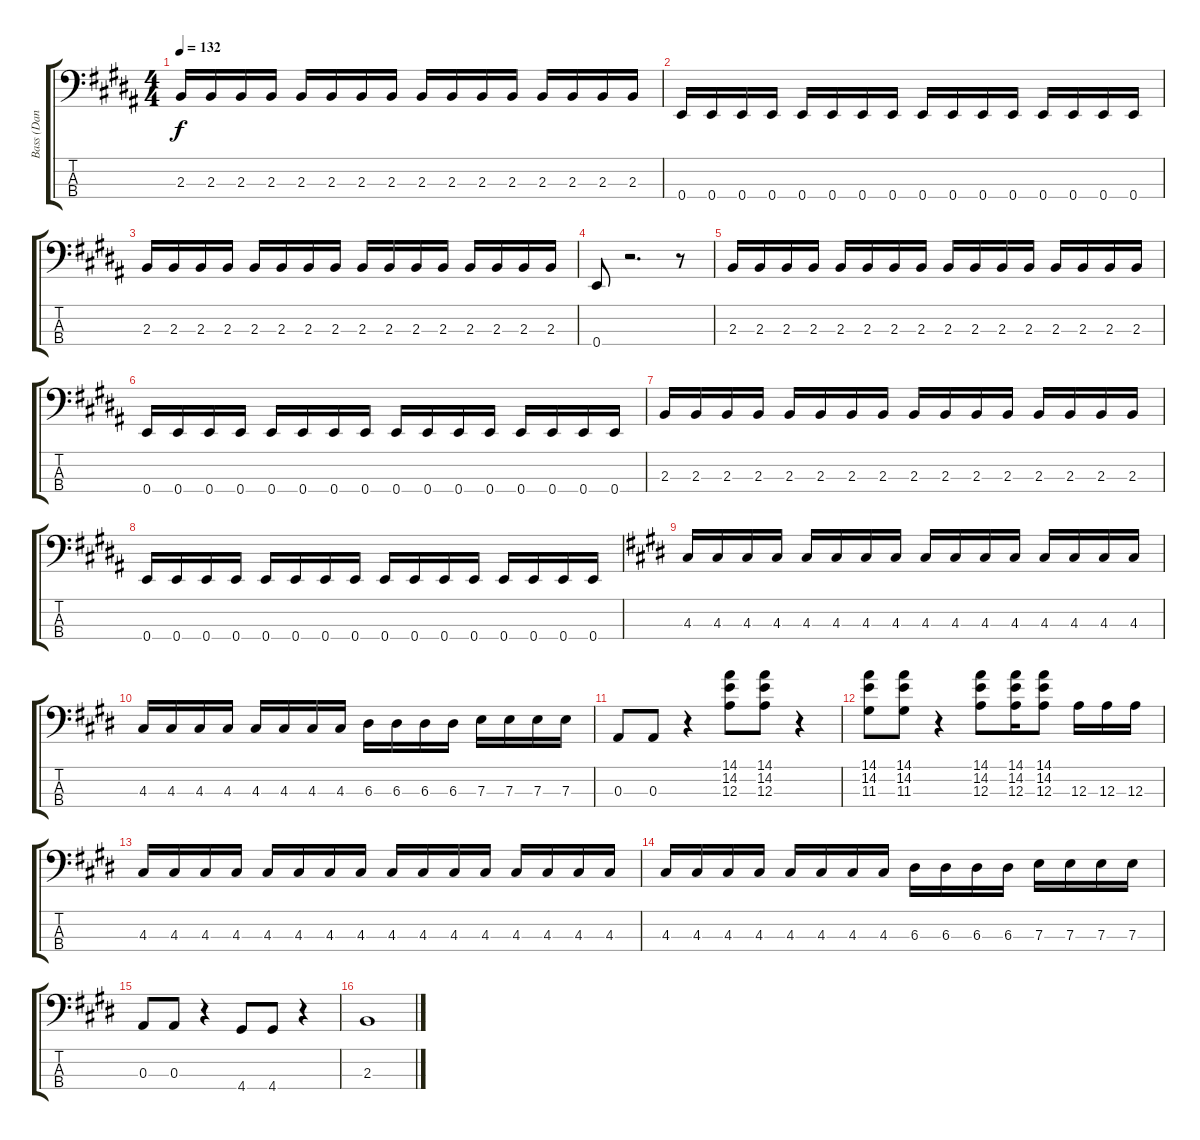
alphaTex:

\track ("Bass (Dan Andriano)" "Bass (Dan ") {instrument electricbassfinger}
\staff {score tabs}
\tuning (G2 D2 A1 E1) {hide}
\ts (4 4)
\tempo 132
\clef f4
\ks b
2.3.16{dy f} 2.3.16 2.3.16 2.3.16 2.3.16 2.3.16 2.3.16 2.3.16 2.3.16 2.3.16 2.3.16 2.3.16 2.3.16 2.3.16 2.3.16 2.3.16 |
0.4.16 0.4.16 0.4.16 0.4.16 0.4.16 0.4.16 0.4.16 0.4.16 0.4.16 0.4.16 0.4.16 0.4.16 0.4.16 0.4.16 0.4.16 0.4.16 |
2.3.16 2.3.16 2.3.16 2.3.16 2.3.16 2.3.16 2.3.16 2.3.16 2.3.16 2.3.16 2.3.16 2.3.16 2.3.16 2.3.16 2.3.16 2.3.16 |
0.4.8 r.2{d} r.8 |
2.3.16 2.3.16 2.3.16 2.3.16 2.3.16 2.3.16 2.3.16 2.3.16 2.3.16 2.3.16 2.3.16 2.3.16 2.3.16 2.3.16 2.3.16 2.3.16 |
0.4.16 0.4.16 0.4.16 0.4.16 0.4.16 0.4.16 0.4.16 0.4.16 0.4.16 0.4.16 0.4.16 0.4.16 0.4.16 0.4.16 0.4.16 0.4.16 |
2.3.16 2.3.16 2.3.16 2.3.16 2.3.16 2.3.16 2.3.16 2.3.16 2.3.16 2.3.16 2.3.16 2.3.16 2.3.16 2.3.16 2.3.16 2.3.16 |
0.4.16 0.4.16 0.4.16 0.4.16 0.4.16 0.4.16 0.4.16 0.4.16 0.4.16 0.4.16 0.4.16 0.4.16 0.4.16 0.4.16 0.4.16 0.4.16 |
\ks c#minor
4.3.16 4.3.16 4.3.16 4.3.16 4.3.16 4.3.16 4.3.16 4.3.16 4.3.16 4.3.16 4.3.16 4.3.16 4.3.16 4.3.16 4.3.16 4.3.16 |
4.3.16 4.3.16 4.3.16 4.3.16 4.3.16 4.3.16 4.3.16 4.3.16 6.3.16 6.3.16 6.3.16 6.3.16 7.3.16 7.3.16 7.3.16 7.3.16 |
0.3.8 0.3.8 r.4 (14.1 14.2 12.3).8 (14.1 14.2 12.3).8 r.4 |
(14.1 14.2 11.3).8 (14.1 14.2 11.3).8 r.4 (14.1 14.2 12.3).8 (14.1 14.2 12.3).16 (14.1 14.2 12.3).8 12.3.16 12.3.16 12.3.16 |
4.3.16 4.3.16 4.3.16 4.3.16 4.3.16 4.3.16 4.3.16 4.3.16 4.3.16 4.3.16 4.3.16 4.3.16 4.3.16 4.3.16 4.3.16 4.3.16 |
4.3.16 4.3.16 4.3.16 4.3.16 4.3.16 4.3.16 4.3.16 4.3.16 6.3.16 6.3.16 6.3.16 6.3.16 7.3.16 7.3.16 7.3.16 7.3.16 |
0.3.8 0.3.8 r.4 4.4.8 4.4.8 r.4 |
2.3.1
